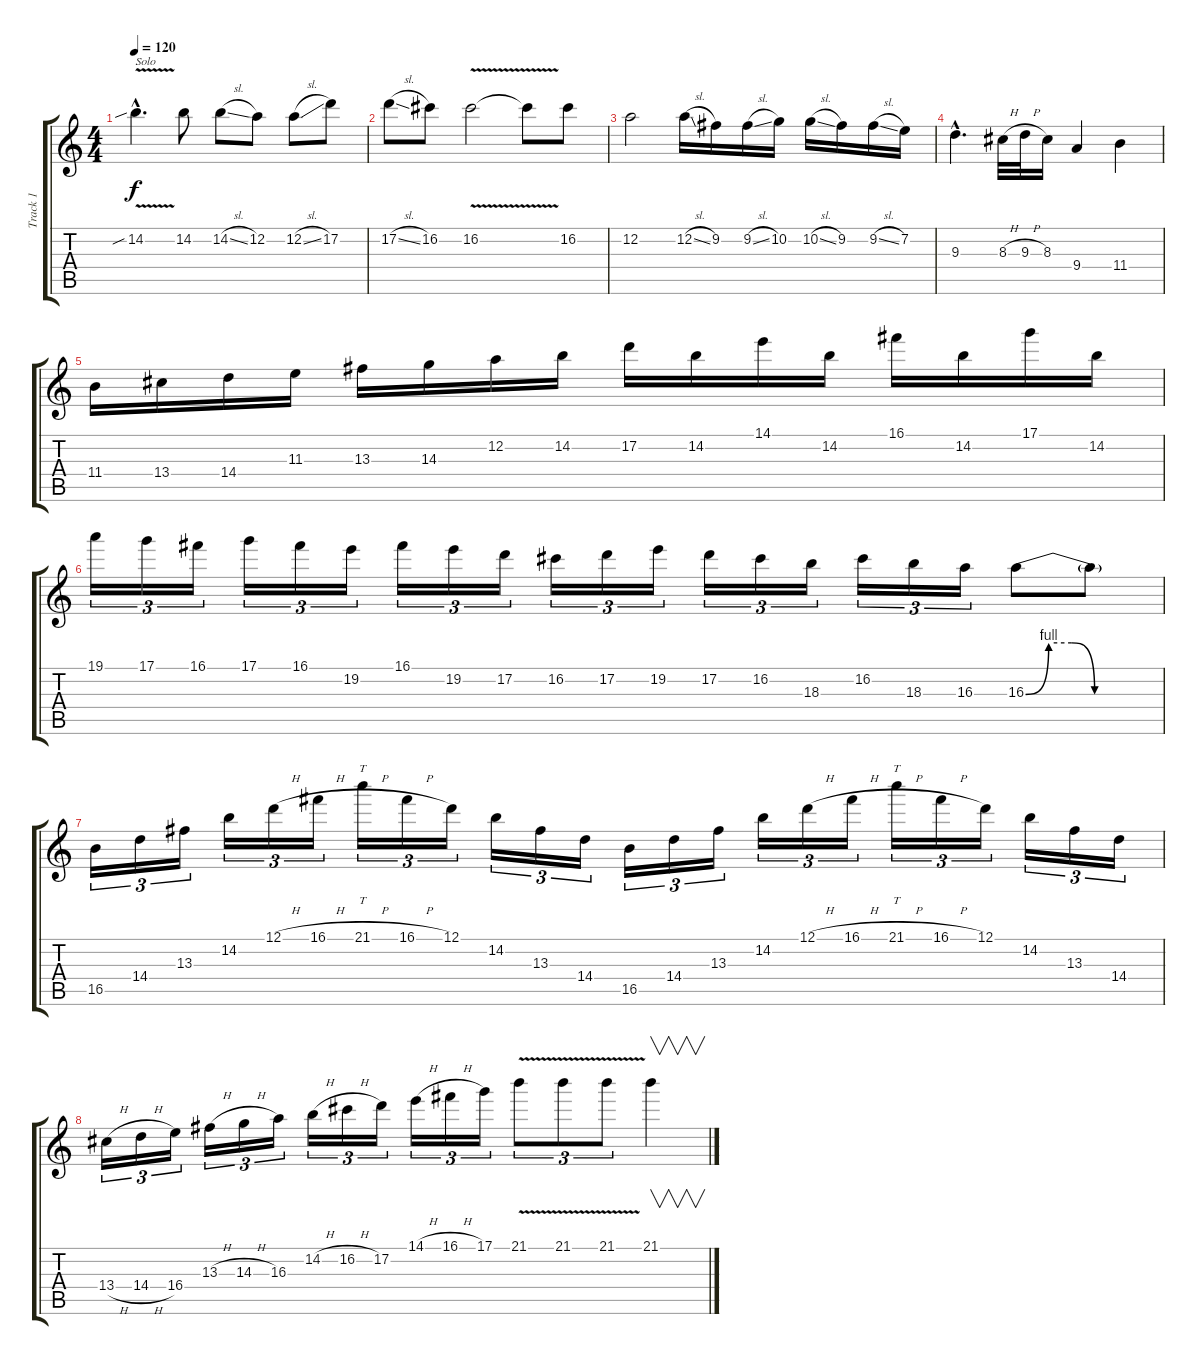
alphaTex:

\track ("Track 1" "Track 1") {instrument distortionguitar}
\staff {score tabs}
\tuning (D4 A3 F3 C3 G2 C2) {hide}
\ts (4 4)
\tempo 120
\clef g2
\ks c
14.2{v sib hac}.4{d txt "Solo" dy f} 14.2.8 14.2{sl}.8 12.2.8 12.2{sl}.8 17.2.8 |
17.2{sl}.8 16.2.8 16.2{v}.2 16.2{t}.8 16.2.8 |
12.2.2 12.2{sl}.16 9.2.16 9.2{sl}.16 10.2.16 10.2{sl}.16 9.2.16 9.2{sl}.16 7.2.16 |
9.3{hac}.4{d} 8.3{h}.32 9.3{h}.32 8.3.16 9.4.4 11.4.4 |
11.4.16 13.4.16 14.4.16 11.3.16 13.3.16 14.3.16 12.2.16 14.2.16 17.2.16 14.2.16 14.1.16 14.2.16 16.1.16 14.2.16 17.1.16 14.2.16 |
19.1.16{tu (3 2)} 17.1.16{tu (3 2)} 16.1.16{tu (3 2)} 17.1.16{tu (3 2)} 16.1.16{tu (3 2)} 19.2.16{tu (3 2)} 16.1.16{tu (3 2)} 19.2.16{tu (3 2)} 17.2.16{tu (3 2)} 16.2.16{tu (3 2)} 17.2.16{tu (3 2)} 19.2.16{tu (3 2)} 17.2.16{tu (3 2)} 16.2.16{tu (3 2)} 18.3.16{tu (3 2)} 16.2.16{tu (3 2)} 18.3.16{tu (3 2)} 16.3.16{tu (3 2)} 16.3{be (custom 0 0 10 4 20 4 30 0 60 0)}.8 16.3{t}.8 |
16.5.16{tu (3 2)} 14.4.16{tu (3 2)} 13.3.16{tu (3 2)} 14.2.16{tu (3 2)} 12.1{h}.16{tu (3 2)} 16.1{h}.16{tu (3 2)} 21.1{h}.16{tt tu (3 2)} 16.1{h}.16{tu (3 2)} 12.1.16{tu (3 2)} 14.2.16{tu (3 2)} 13.3.16{tu (3 2)} 14.4.16{tu (3 2)} 16.5.16{tu (3 2)} 14.4.16{tu (3 2)} 13.3.16{tu (3 2)} 14.2.16{tu (3 2)} 12.1{h}.16{tu (3 2)} 16.1{h}.16{tu (3 2)} 21.1{h}.16{tt tu (3 2)} 16.1{h}.16{tu (3 2)} 12.1.16{tu (3 2)} 14.2.16{tu (3 2)} 13.3.16{tu (3 2)} 14.4.16{tu (3 2)} |
13.4{h}.16{tu (3 2)} 14.4{h}.16{tu (3 2)} 16.4.16{tu (3 2)} 13.3{h}.16{tu (3 2)} 14.3{h}.16{tu (3 2)} 16.3.16{tu (3 2)} 14.2{h}.16{tu (3 2)} 16.2{h}.16{tu (3 2)} 17.2.16{tu (3 2)} 14.1{h}.16{tu (3 2)} 16.1{h}.16{tu (3 2)} 17.1.16{tu (3 2)} 21.1{v}.8{tu (3 2)} 21.1{v}.8{tu (3 2)} 21.1{v}.8{tu (3 2)} 21.1.4{v}
